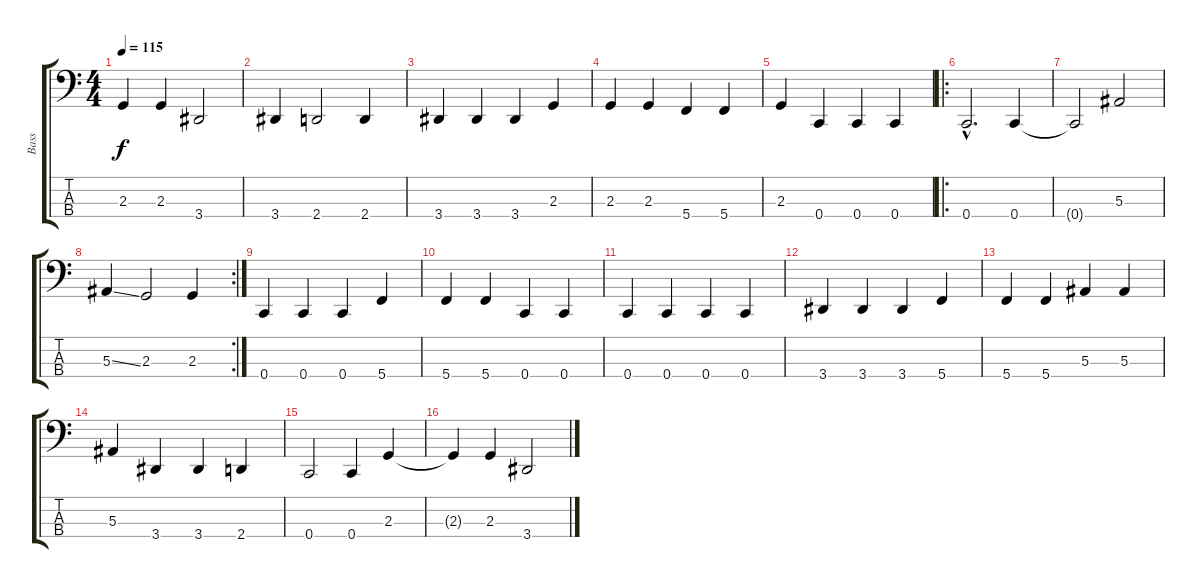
\track ("Bass" "Bass") {instrument electricbassfinger}
\staff {score tabs}
\tuning (Eb2 Bb1 F1 C1) {hide}
\ts (4 4)
\tempo 115
\clef f4
\ks c
2.3{t}.4{dy f} 2.3.4 3.4.2 |
3.4.4 2.4.2 2.4.4 |
3.4.4 3.4.4 3.4.4 2.3.4 |
2.3.4 2.3.4 5.4.4 5.4.4 |
2.3.4 0.4.4 0.4.4 0.4.4 |
\ro
0.4{hac}.2{d} 0.4.4 |
0.4{t}.2 5.3.2 |
\rc 2
5.3{ss}.4 2.3.2 2.3.4 |
0.4.4 0.4.4 0.4.4 5.4.4 |
5.4.4 5.4.4 0.4.4 0.4.4 |
0.4.4 0.4.4 0.4.4 0.4.4 |
3.4.4 3.4.4 3.4.4 5.4.4 |
5.4.4 5.4.4 5.3.4 5.3.4 |
5.3.4 3.4.4 3.4.4 2.4.4 |
0.4.2 0.4.4 2.3.4 |
2.3{t}.4 2.3.4 3.4.2
